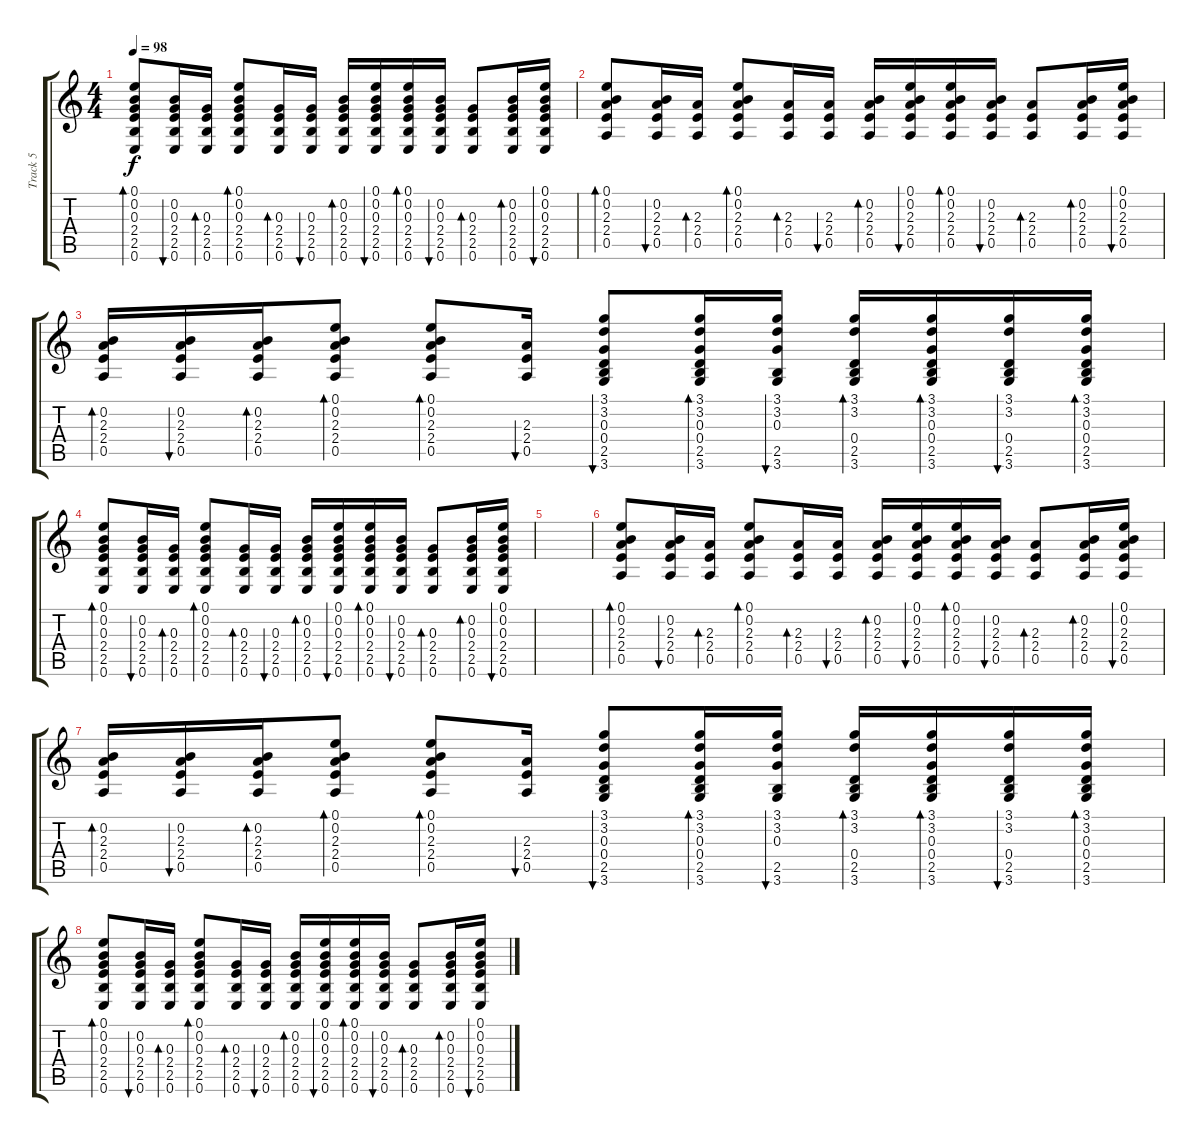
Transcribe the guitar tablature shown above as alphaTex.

\track ("Track 5" "Track 5") {instrument acousticguitarsteel}
\staff {score tabs}
\tuning (E4 B3 G3 D3 A2 E2) {hide}
\ts (4 4)
\tempo 98
\clef g2
\ks c
(0.1 0.2 0.3 2.4 2.5 0.6).8{bd 60 dy f} (0.2 0.3 2.4 2.5 0.6).16{bu 60} (0.3 2.4 2.5 0.6).16{bd 60} (0.1 0.2 0.3 2.4 2.5 0.6).8{bd 60} (0.3 2.4 2.5 0.6).16{bd 60} (0.3 2.4 2.5 0.6).16{bu 60} (0.2 0.3 2.4 2.5 0.6).16{bd 60} (0.1 0.2 0.3 2.4 2.5 0.6).16{bu 60} (0.1 0.2 0.3 2.4 2.5 0.6).16{bd 60} (0.2 0.3 2.4 2.5 0.6).16{bu 60} (0.3 2.4 2.5 0.6).8{bd 60} (0.2 0.3 2.4 2.5 0.6).16{bd 60} (0.1 0.2 0.3 2.4 2.5 0.6).16{bu 60} |
(0.1 0.2 2.3 2.4 0.5).8{bd 60} (0.2 2.3 2.4 0.5).16{bu 60} (2.3 2.4 0.5).16{bd 60} (0.1 0.2 2.3 2.4 0.5).8{bd 60} (2.3 2.4 0.5).16{bd 60} (2.3 2.4 0.5).16{bu 60} (0.2 2.3 2.4 0.5).16{bd 60} (0.1 0.2 2.3 2.4 0.5).16{bu 60} (0.1 0.2 2.3 2.4 0.5).16{bd 60} (0.2 2.3 2.4 0.5).16{bu 60} (2.3 2.4 0.5).8{bd 60} (0.2 2.3 2.4 0.5).16{bd 60} (0.1 0.2 2.3 2.4 0.5).16{bu 60} |
(0.2 2.3 2.4 0.5).16{bd 60} (0.2 2.3 2.4 0.5).16{bu 60} (0.2 2.3 2.4 0.5).16{bd 60} (0.1 0.2 2.3 2.4 0.5).8{bd 60} (0.1 0.2 2.3 2.4 0.5).8{bd 60} (2.3 2.4 0.5).16{bu 60} (3.1 3.2 0.3 0.4 2.5 3.6).8{bu 60} (3.1 3.2 0.3 0.4 2.5 3.6).16{bd 60} (3.1 3.2 0.3 2.5 3.6).16{bu 60} (3.1 3.2 0.4 2.5 3.6).16{bd 60} (3.1 3.2 0.3 0.4 2.5 3.6).16{bd 60} (3.1 3.2 0.4 2.5 3.6).16{bu 60} (3.1 3.2 0.3 0.4 2.5 3.6).16{bd 60} |
(0.1 0.2 0.3 2.4 2.5 0.6).8{bd 60} (0.2 0.3 2.4 2.5 0.6).16{bu 60} (0.3 2.4 2.5 0.6).16{bd 60} (0.1 0.2 0.3 2.4 2.5 0.6).8{bd 60} (0.3 2.4 2.5 0.6).16{bd 60} (0.3 2.4 2.5 0.6).16{bu 60} (0.2 0.3 2.4 2.5 0.6).16{bd 60} (0.1 0.2 0.3 2.4 2.5 0.6).16{bu 60} (0.1 0.2 0.3 2.4 2.5 0.6).16{bd 60} (0.2 0.3 2.4 2.5 0.6).16{bu 60} (0.3 2.4 2.5 0.6).8{bd 60} (0.2 0.3 2.4 2.5 0.6).16{bd 60} (0.1 0.2 0.3 2.4 2.5 0.6).16{bu 60} |
|
(0.1 0.2 2.3 2.4 0.5).8{bd 60} (0.2 2.3 2.4 0.5).16{bu 60} (2.3 2.4 0.5).16{bd 60} (0.1 0.2 2.3 2.4 0.5).8{bd 60} (2.3 2.4 0.5).16{bd 60} (2.3 2.4 0.5).16{bu 60} (0.2 2.3 2.4 0.5).16{bd 60} (0.1 0.2 2.3 2.4 0.5).16{bu 60} (0.1 0.2 2.3 2.4 0.5).16{bd 60} (0.2 2.3 2.4 0.5).16{bu 60} (2.3 2.4 0.5).8{bd 60} (0.2 2.3 2.4 0.5).16{bd 60} (0.1 0.2 2.3 2.4 0.5).16{bu 60} |
(0.2 2.3 2.4 0.5).16{bd 60} (0.2 2.3 2.4 0.5).16{bu 60} (0.2 2.3 2.4 0.5).16{bd 60} (0.1 0.2 2.3 2.4 0.5).8{bd 60} (0.1 0.2 2.3 2.4 0.5).8{bd 60} (2.3 2.4 0.5).16{bu 60} (3.1 3.2 0.3 0.4 2.5 3.6).8{bu 60} (3.1 3.2 0.3 0.4 2.5 3.6).16{bd 60} (3.1 3.2 0.3 2.5 3.6).16{bu 60} (3.1 3.2 0.4 2.5 3.6).16{bd 60} (3.1 3.2 0.3 0.4 2.5 3.6).16{bd 60} (3.1 3.2 0.4 2.5 3.6).16{bu 60} (3.1 3.2 0.3 0.4 2.5 3.6).16{bd 60} |
(0.1 0.2 0.3 2.4 2.5 0.6).8{bd 60} (0.2 0.3 2.4 2.5 0.6).16{bu 60} (0.3 2.4 2.5 0.6).16{bd 60} (0.1 0.2 0.3 2.4 2.5 0.6).8{bd 60} (0.3 2.4 2.5 0.6).16{bd 60} (0.3 2.4 2.5 0.6).16{bu 60} (0.2 0.3 2.4 2.5 0.6).16{bd 60} (0.1 0.2 0.3 2.4 2.5 0.6).16{bu 60} (0.1 0.2 0.3 2.4 2.5 0.6).16{bd 60} (0.2 0.3 2.4 2.5 0.6).16{bu 60} (0.3 2.4 2.5 0.6).8{bd 60} (0.2 0.3 2.4 2.5 0.6).16{bd 60} (0.1 0.2 0.3 2.4 2.5 0.6).16{bu 60}
